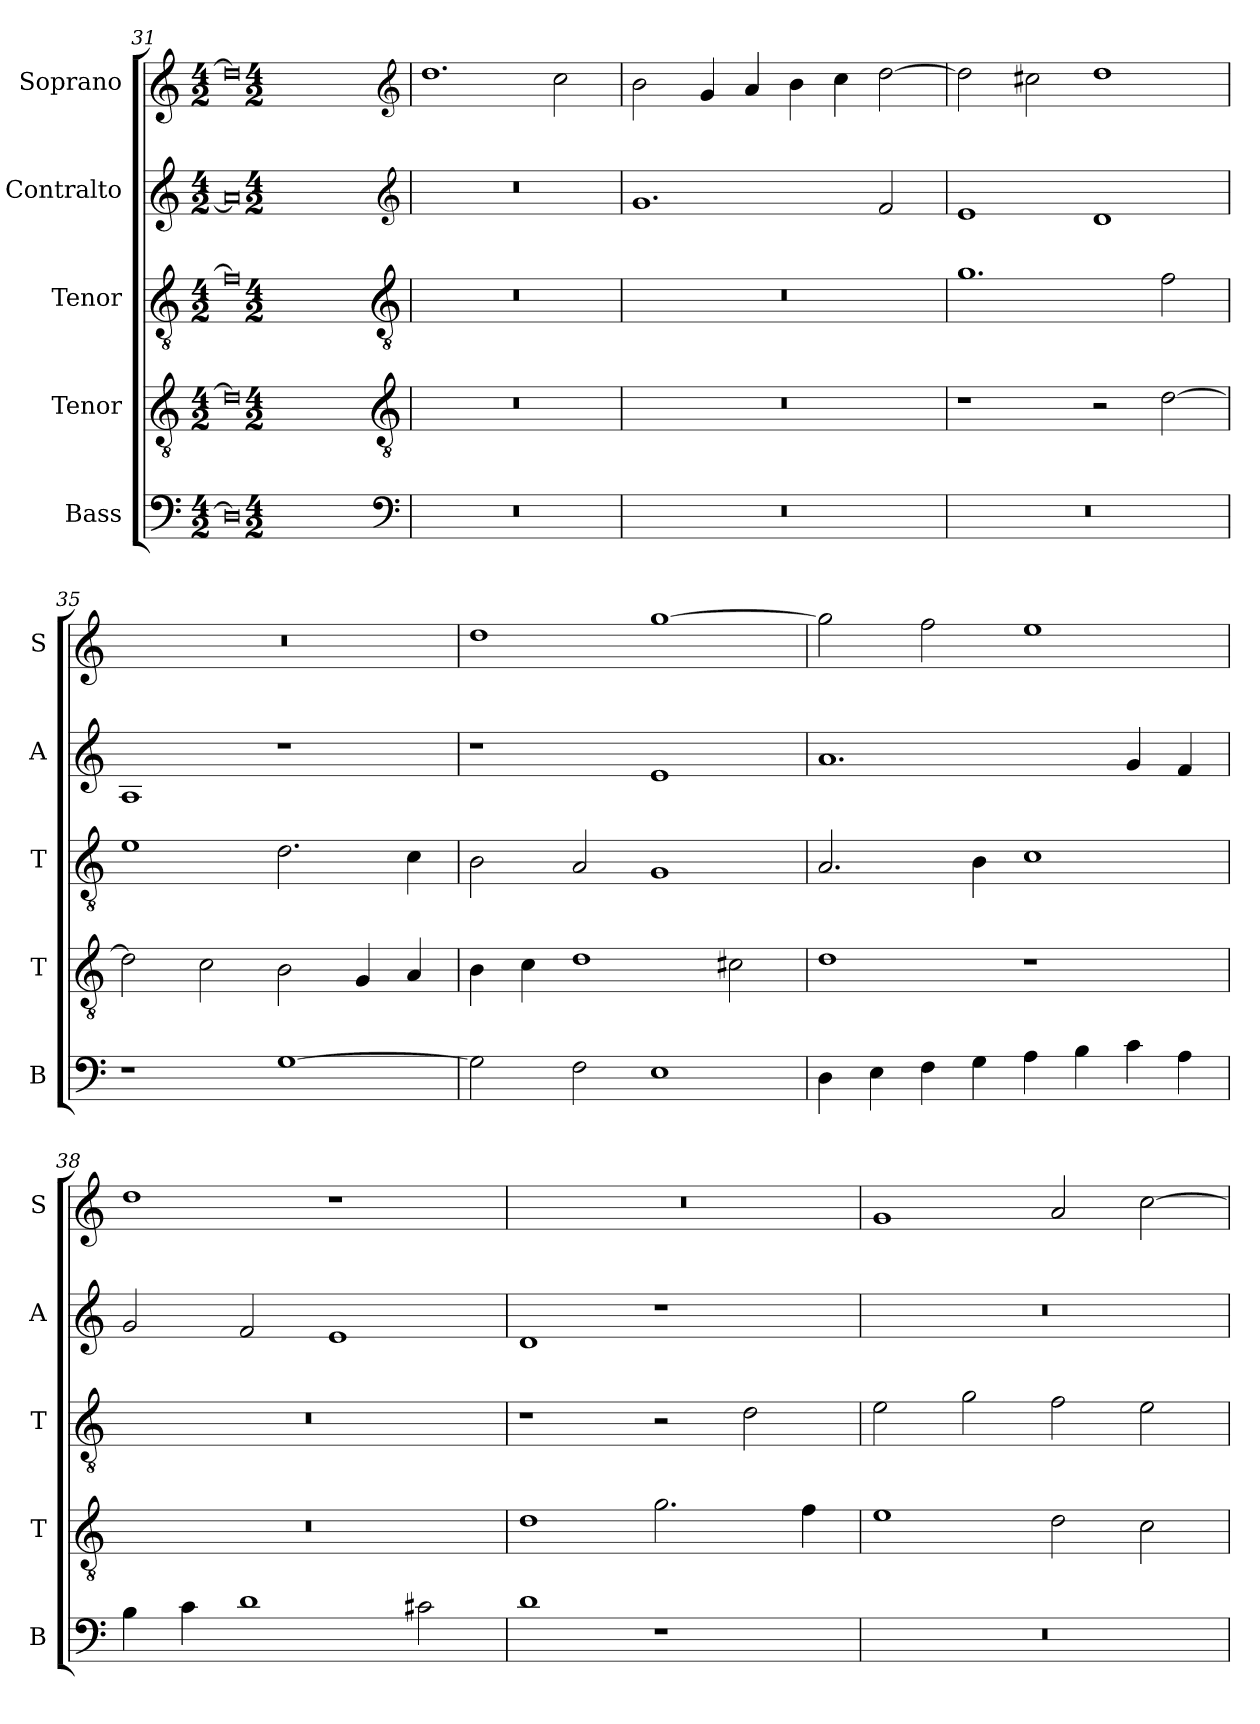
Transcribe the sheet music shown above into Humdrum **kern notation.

**kern	**kern	**kern	**kern	**kern
*part5	*part4	*part3	*part2	*part1
*staff5	*staff4	*staff3	*staff2	*staff1
*I"Bass	*I"Tenor	*I"Tenor	*I"Contralto	*I"Soprano
*I'B	*I'T	*I'T	*I'A	*I'S
*clefF4	*clefGv2	*clefGv2	*clefG2	*clefG2
*k[]	*k[]	*k[]	*k[]	*k[]
*G:mix	*G:mix	*G:mix	*G:mix	*G:mix
*M4/2	*M4/2	*M4/2	*M4/2	*M4/2
=31	=31	=31	=31	=31
0D]	0d]	0f#]	0a]	0dd]
*clefF4	*clefGv2	*clefGv2	*clefG2	*clefG2
*k[]	*k[]	*k[]	*k[]	*k[]
*G:mix	*G:mix	*G:mix	*G:mix	*G:mix
*M4/2	*M4/2	*M4/2	*M4/2	*M4/2
=32	=32	=32	=32	=32
0r	0r	0r	0r	1.dd
.	.	.	.	2cc
=33	=33	=33	=33	=33
0r	0r	0r	1.g	2b
.	.	.	.	4g
.	.	.	.	4a
.	.	.	.	4b
.	.	.	.	4cc
.	.	.	2f	[2dd
=34	=34	=34	=34	=34
0r	1r	1.g	1e	2dd]
.	.	.	.	2cc#X
.	2r	.	1d	1dd
.	[2d	2f	.	.
=35	=35	=35	=35	=35
1r	2d]	1e	1A	0r
.	2c	.	.	.
[1G	2B	2.d	1r	.
.	4G	.	.	.
.	4A	4c	.	.
=36	=36	=36	=36	=36
2G]	4B	2B	1r	1dd
.	4c	.	.	.
2F	1d	2A	.	.
1E	.	1G	1e	[1gg
.	2c#X	.	.	.
=37	=37	=37	=37	=37
4D	1d	2.A	1.a	2gg]
4E	.	.	.	.
4F	.	.	.	2ff
4G	.	4B	.	.
4A	1r	1c	.	1ee
4B	.	.	.	.
4c	.	.	4g	.
4A	.	.	4f	.
=38	=38	=38	=38	=38
4B	0r	0r	2g	1dd
4c	.	.	.	.
1d	.	.	2f	.
.	.	.	1e	1r
2c#X	.	.	.	.
=39	=39	=39	=39	=39
1d	1d	1r	1d	0r
1r	2.g	2r	1r	.
.	.	2d	.	.
.	4f	.	.	.
=40	=40	=40	=40	=40
0r	1e	2e	0r	1g
.	.	2g	.	.
.	2d	2f	.	2a
.	2c	2e	.	[2cc
=	=	=	=	=
*-	*-	*-	*-	*-
